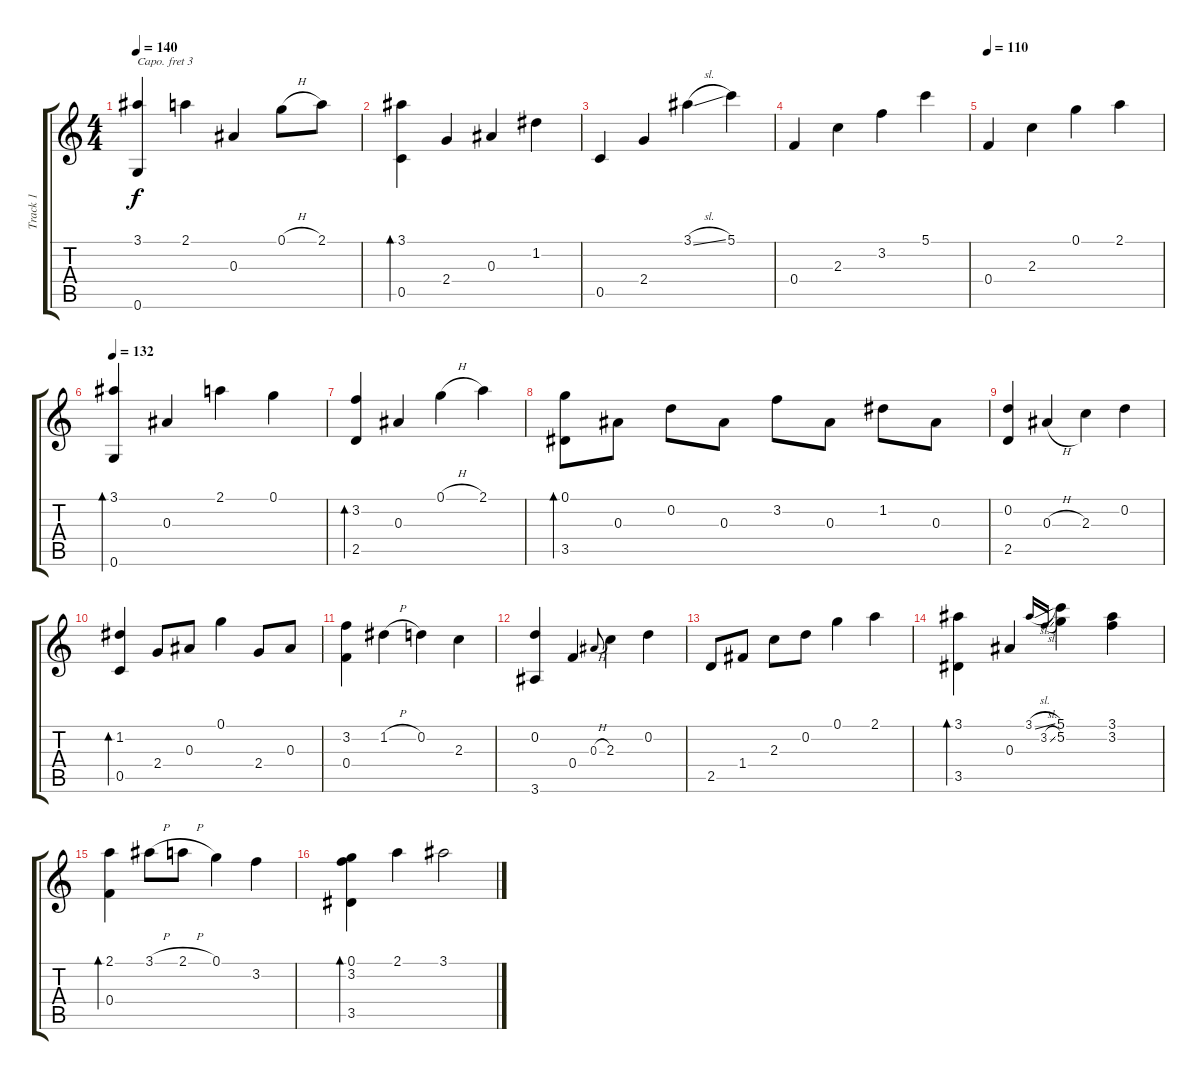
\track ("Track 1" "Track 1") {instrument acousticguitarsteel}
\staff {score tabs}
\capo 3
\tuning (E4 B3 G3 D3 A2 E2) {hide}
\ts (4 4)
\tempo 140
\clef g2
\ks c
(3.1{t} 0.6).4{dy f} 2.1.4 0.3.4 0.1{h}.8 2.1.8 |
(3.1 0.5).4{bd 240} 2.4.4 0.3.4 1.2.4 |
0.5.4 2.4.4 3.1{sl}.4 5.1.4 |
0.4.4 2.3.4 3.2.4 5.1.4 |
\tempo 110
0.4.4 2.3.4 0.1.4 2.1.4 |
\tempo 132
(3.1 0.6).4{bd 120} 0.3.4 2.1.4 0.1.4 |
(3.2 2.5).4{bd 120} 0.3.4 0.1{h}.4 2.1.4 |
(0.1 3.5).8{bd 120} 0.3.8 0.2.8 0.3.8 3.2.8 0.3.8 1.2.8 0.3.8 |
(0.2 2.5).4 0.3{h}.4 2.3.4 0.2.4 |
(1.2 0.5).4{bd 120} 2.4.8 0.3.8 0.1.4 2.4.8 0.3.8 |
(3.2 0.4).4 1.2{h}.4 0.2.4 2.3.4 |
(0.2 3.6).4 0.4.4 0.3{h}.8{gr onbeat} 2.3.4 0.2.4 |
2.5.8 1.4.8 2.3.8 0.2.8 0.1.4 2.1.4 |
(3.1 3.5).4{bd 120} 0.3.4 3.1{sl}.16{gr onbeat} 3.2{sl}.16{gr onbeat} (5.1 5.2).4 (3.1 3.2).4 |
(2.1 0.4).4{bd 120} 3.1{h}.8 2.1{h}.8 0.1.4 3.2.4 |
(0.1 3.2 3.5).4{bd 240} 2.1.4 3.1.2
